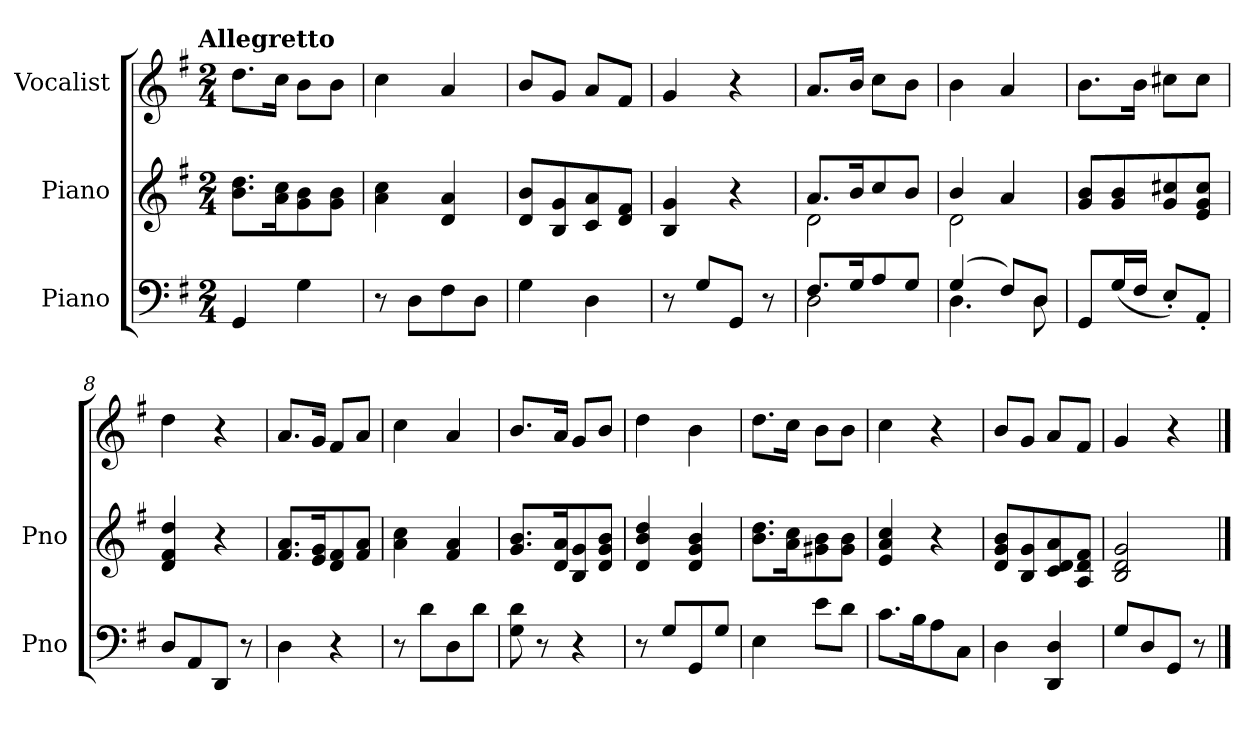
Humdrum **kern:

**kern	**kern	**kern
*part3	*part2	*part1
*staff3	*staff2	*staff1
*I"Piano	*I"Piano	*I"Vocalist
*I'Pno	*I'Pno	*
*clefF4	*clefG2	*clefG2
*k[f#]	*k[f#]	*k[f#]
*G:	*G:	*G:
!!LO:TX:omd:t=Allegretto
*M2/4	*M2/4	*M2/4
*MM92	*MM92	*MM92
=1	=1	=1
4GG	8.b 8.ddL	8.dd\L
.	16a 16ccK	16cc\Jk
4G	8g 8b	8b\L
.	8g 8bJ	8b\J
=2	=2	=2
8r	4a 4cc	4cc
8DL	.	.
8F#	4d 4a	4a
8DJ	.	.
=3	=3	=3
4G	8d 8bL	8b/L
.	8B 8g	8g/J
4D	8c 8a	8a/L
.	8d 8f#J	8f#/J
=4	=4	=4
8r	4B 4g	4g
8GL	.	.
8GGJ	4r	4r
8r	.	.
=5	=5	=5
*^	*^	*
8.F#L	2D	8.aL	2d	8.a/L
16GK	.	16bK	.	16b/Jk
8A	.	8cc	.	8cc\L
8GJ	.	8bJ	.	8b\J
=6	=6	=6	=6	=6
(4G	4.D	4b	2d	4b
8F#L)	.	4a	.	4a
8DJ	8D	.	.	.
*v	*v	*	*	*
*	*v	*v	*
=7	=7	=7
8GGL	8g 8bL	8.b\L
(16GL	8g 8b	.
16F#JJ	.	16b\Jk
8E'L)	8g 8cc#X	8cc#X\L
8AA'J	8e 8g 8cc#J	8cc#\J
=8	=8	=8
8DL	4d 4f# 4dd	4dd
8AA	.	.
8DDJ	4r	4r
8r	.	.
=9	=9	=9
4D	8.f# 8.aL	8.a/L
.	16e 16gK	16g/Jk
4r	8d 8f#	8f#/L
.	8f# 8aJ	8a/J
=10	=10	=10
8r	4a 4cc	4cc
8dL	.	.
8D	4f# 4a	4a
8dJ	.	.
=11	=11	=11
8G 8d	8.g 8.bL	8.b/L
8r	.	.
.	16d 16aK	16a/Jk
4r	8B 8g	8g/L
.	8d 8g 8bJ	8b/J
=12	=12	=12
8r	4d 4b 4dd	4dd
8GL	.	.
8GG	4d 4g 4b	4b
8GJ	.	.
=13	=13	=13
4E	8.b 8.ddL	8.dd\L
.	16a 16ccK	16cc\Jk
8eL	8g#X 8b	8b\L
8dJ	8g# 8bJ	8b\J
=14	=14	=14
8.cL	4e 4a 4cc	4cc
16BK	.	.
8A	4r	4r
8CJ	.	.
=15	=15	=15
4D	8d 8g 8bL	8b/L
.	8B 8g	8g/J
4DD 4D	8c 8d 8a	8a/L
.	8A 8d 8f#J	8f#/J
=16	=16	=16
8GL	2B 2d 2g	4g
8D	.	.
8GGJ	.	4r
8r	.	.
==	==	==
*-	*-	*-
